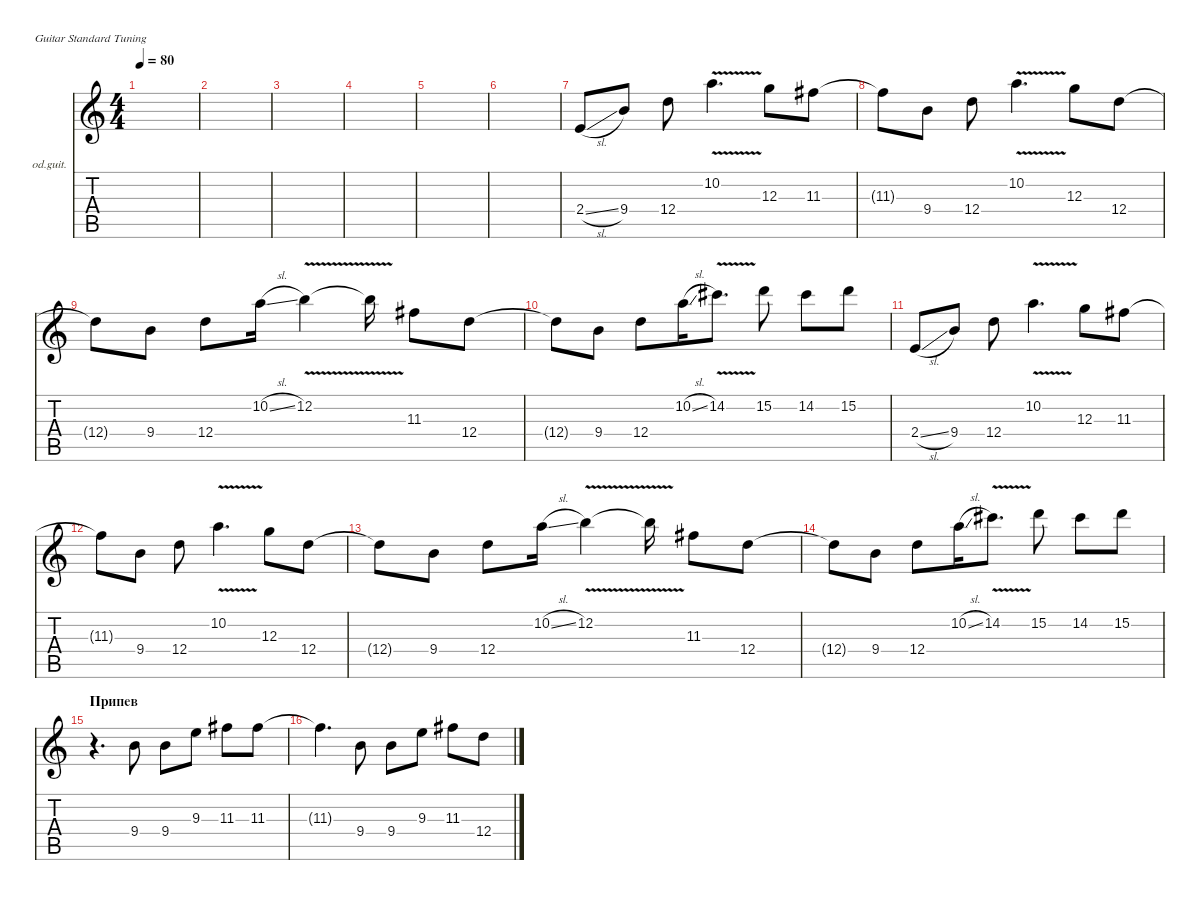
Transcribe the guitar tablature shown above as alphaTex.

\defaultSystemsLayout 4
\hideDynamics
\bracketExtendMode nobrackets
\firstSystemTrackNameOrientation horizontal
\otherSystemsTrackNameOrientation horizontal
\track ("Overdriven Guitar" "od.guit.") {instrument overdrivenguitar}
\staff {score tabs}
\tuning (E4 B3 G3 D3 A2 E2)
\ts (4 4)
\tempo 80
\clef g2
\ks c
|
|
|
|
|
|
2.4{sl}.8 9.4.8 12.4.8 10.2{v}.4{d} 12.3.8 11.3.8 |
11.3{t}.8 9.4.8 12.4.8 10.2{v}.4{d} 12.3.8 12.4.8 |
12.4{t}.8 9.4.8 12.4.8 10.2{sl}.16 12.2{v}.4 12.2{v t}.16 11.3.8 12.4.8 |
12.4{t}.8 9.4.8 12.4.8 10.2{sl}.16 14.2{v}.8{d} 15.2.8 14.2.8 15.2.8 |
2.4{sl}.8 9.4.8 12.4.8 10.2{v}.4{d} 12.3.8 11.3.8 |
11.3{t}.8 9.4.8 12.4.8 10.2{v}.4{d} 12.3.8 12.4.8 |
12.4{t}.8 9.4.8 12.4.8 10.2{sl}.16 12.2{v}.4 12.2{v t}.16 11.3.8 12.4.8 |
12.4{t}.8 9.4.8 12.4.8 10.2{sl}.16 14.2{v}.8{d} 15.2.8 14.2.8 15.2.8 |
\section ("" "Припев")
r.4{d} 9.4.8 9.4.8 9.3.8 11.3.8 11.3.8 |
11.3{t}.4{d} 9.4.8 9.4.8 9.3.8 11.3.8 12.4.8
